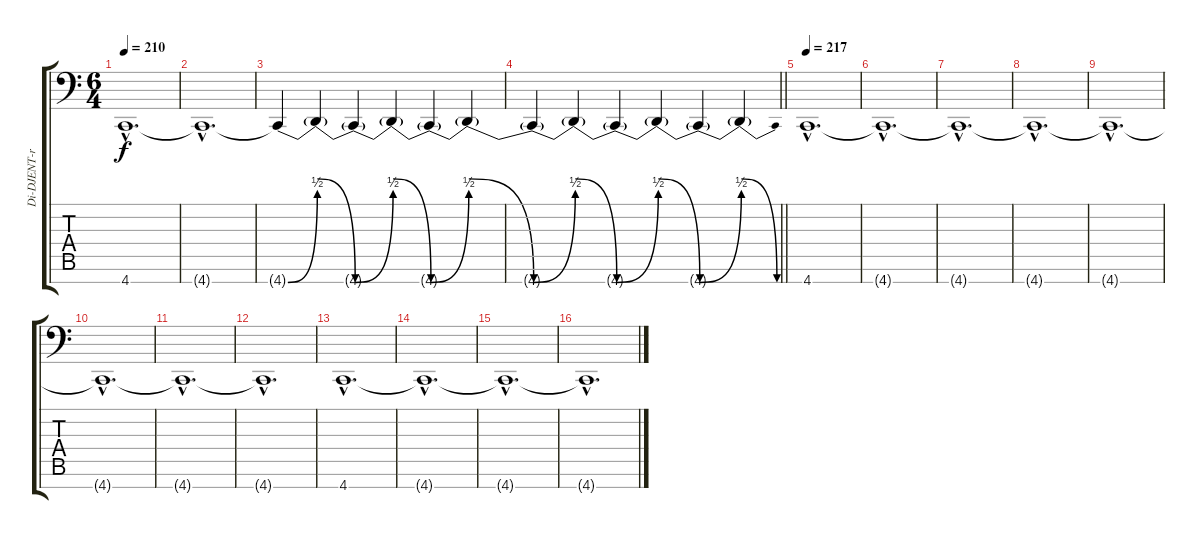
\track ("Di-DJENT-ridoo" "Di-DJENT-r") {instrument tenorsax}
\staff {score tabs}
\tuning (Db4 Ab3 Eb3 Db3 Ab2 Eb2 Ab1) {hide}
\ts (6 4)
\tempo 210
\clef f4
\ks c
4.7{hac}.1{d dy f volume 6} |
4.7{hac t}.1{d} |
4.7{be (bend 0 0 60 2) t}.4{volume 7} 4.7{be (release 0 4 60 0) t}.4 4.7{be (bend 0 0 60 2) t}.4 4.7{be (release 0 4 60 0) t}.4 4.7{be (bend 0 0 60 2) t}.4 4.7{be (release 0 4 60 0) t}.4 |
\barLineRight lightlight
4.7{be (bend 0 0 60 2) t}.4 4.7{be (release 0 4 60 0) t}.4 4.7{be (bend 0 0 60 2) t}.4 4.7{be (release 0 4 60 0) t}.4 4.7{be (bend 0 0 60 2) t}.4 4.7{be (release 0 4 60 0) t}.4 |
\section ("" "")
\tempo 217
4.7{hac}.1{d} |
4.7{hac t}.1{d} |
4.7{hac t}.1{d} |
4.7{hac t}.1{d} |
4.7{hac t}.1{d} |
4.7{hac t}.1{d} |
4.7{hac t}.1{d} |
4.7{hac t}.1{d} |
4.7{hac}.1{d} |
4.7{hac t}.1{d} |
4.7{hac t}.1{d} |
4.7{hac t}.1{d}
